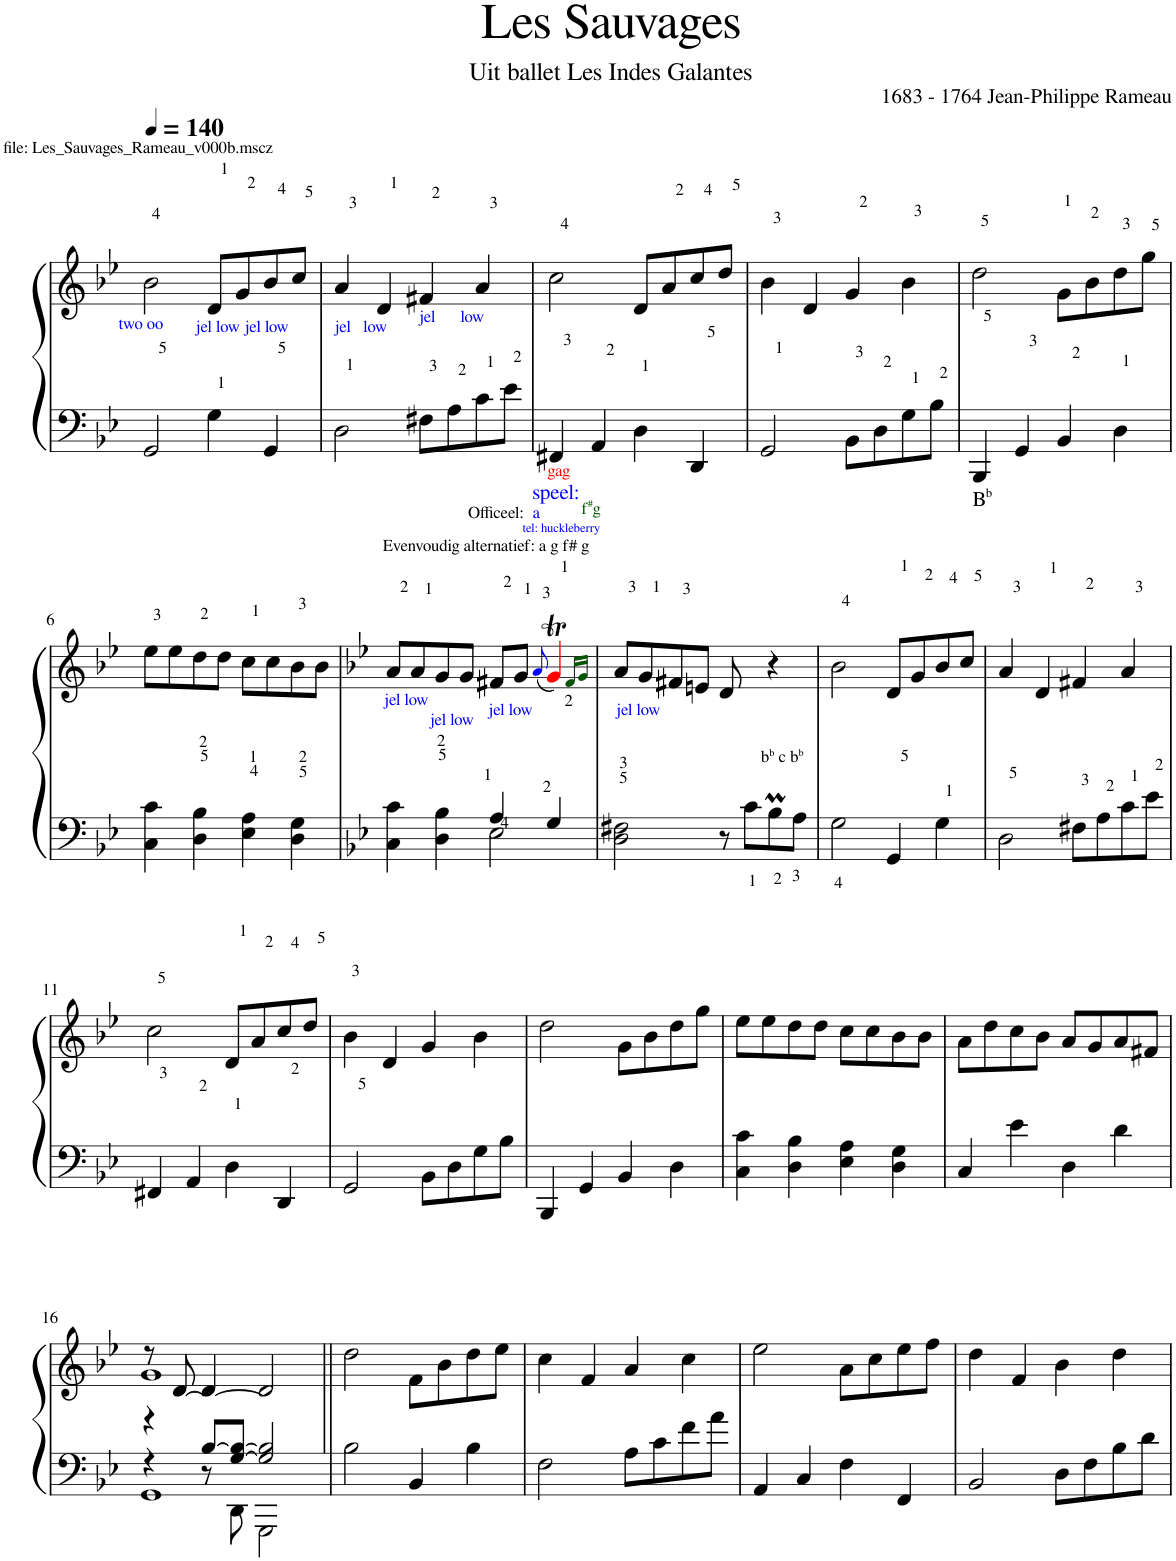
**kern	**kern
*part2	*part1
*staff2	*staff1
*I"Piano	*I"Piano
*I'Pno	*I'Pno
*clefF4	*clefG2
*k[b-e-]	*k[b-e-]
=1	=1
!	!LO:TX:a:t=file&colon; Les_Sauvages_Rameau_v000b.mscz
!	!LO:TX:b:color=#0000FF:t=two oo
2GG/	2b-\
!	!LO:TX:b:color=#0000FF:t=jel low jel low
4G\	8d/L
.	8g/
4GG/	8b-/
.	8cc/J
=2	=2
!	!LO:TX:b:color=#0000FF:t=jel   low
2D\	4a/
.	4d/
!	!LO:TX:b:color=#0000FF:t=jel      low
8F#X\L	4f#X/
8A\	.
8c\	4a/
8e-\J	.
=3	=3
4FF#X/	2cc\
4AA/	.
4D\	8d/L
.	8a/
4DD/	8cc/
.	8dd/J
=4	=4
2GG/	4b-\
.	4d/
8BB-\L	4g/
8D\	.
8G\	4b-\
8B-\J	.
=5	=5
!LO:TX:b:t=B	!
!LO:TX:b:t=b	!
4BBB-/	2dd\
4GG/	.
4BB-/	8g\L
.	8b-\
4D\	8dd\
.	8gg\J
!!LO:LB:g=z
=6	=6
4C\ 4c\	8ee-\L
.	8ee-\
4D\ 4B-\	8dd\
.	8dd\J
4E-\ 4A\	8cc\L
.	8cc\
4D\ 4G\	8b-\
.	8b-\J
=7	=7
*k[b-e-]	*k[b-e-]
*^	*
!	!	!LO:TX:b:color=#0000FF:t=jel low
4C\ 4c\	2ryy	8a/L
.	.	8a/
!	!	!LO:TX:b:color=#0000FF:t=jel low
4D\ 4B-\	.	8g/
.	.	8g/J
!	!	!LO:TX:a:t=Evenvoudig alternatief&colon; a g f# g
!	!	!LO:TX:b:color=#0000FF:t=jel low
4A/	2E-\	8f#X/L
!	!	!LO:TX:a:color=#0000FF:t=tel&colon; huckleberry
.	.	8g/J
.	.	(8qai/
!	!	!LO:TX:a:color=#0000FF:t=speel&colon;
!	!	!LO:TX:a:t=a
!	!	!LO:TX:a:color=#FF0000:t=gag
!	!	!LO:TX:a:color=#005500:t=f
!	!	!LO:TX:a:t=#
!	!	!LO:TX:a:t=g
!	!	!LO:TX:a:t=Officeel&colon;
4G/	.	4gTj/)
*v	*v	*
.	16qf#Z/LL
.	16qgZ/JJ
=8	=8
!	!LO:TX:b:color=#0000FF:t=jel low
2D\ 2F#X\	8a/L
.	8g/
.	8f#X/
.	8en/J
8r	8d/
8c<\L	8ryy
!LO:TX:a:t=b	!
!LO:TX:a:t=b	!
!LO:TX:a:t=c b	!
!LO:TX:a:t=b	!
8B-M<\	4r
8A<\J	.
=9	=9
2G<\	2b-\
4GG/	8d/L
.	8g/
4G\	8b-/
.	8cc/J
=10	=10
2D\	4a/
.	4d/
8F#X\L	4f#X/
8A\	.
8c\	4a/
8e-\J	.
!!LO:LB:g=z
=11	=11
4FF#X/	2cc\
4AA/	.
4D\	8d/L
.	8a/
4DD/	8cc/
.	8dd/J
=12	=12
2GG/	4b-\
.	4d/
8BB-\L	4g/
8D\	.
8G\	4b-\
8B-\J	.
=13	=13
4BBB-/	2dd\
4GG/	.
4BB-/	8g\L
.	8b-\
4D\	8dd\
.	8gg\J
=14	=14
4C\ 4c\	8ee-\L
.	8ee-\
4D\ 4B-\	8dd\
.	8dd\J
4E-\ 4A\	8cc\L
.	8cc\
4D\ 4G\	8b-\
.	8b-\J
=15	=15
4C/	8a\L
.	8dd\
4e-\	8cc\
.	8b-\J
4D\	8a/L
.	8g/
4d\	8a/
.	8f#X/J
!!LO:LB:g=z
=16	=16
*^	*^
*	*^	*	*
4r	4r	1GG	8r	1g
.	.	.	[8d/	.
[8B-/L	8r	.	4d/_	.
[8G/ 8B-/_J	8DD\	.	.	.
2G/] 2B-/]	2GGG\	.	2d/]	.
*v	*v	*v	*	*
*	*v	*v
=17||	=17||
2B-\	2dd\
4BB-/	8f\L
.	8b-\
4B-\	8dd\
.	8ee-\J
=18	=18
2F\	4cc\
.	4f/
8A\L	4a/
8c\	.
8f\	4cc\
8a\J	.
=19	=19
4AA/	2ee-\
4C/	.
4F\	8a\L
.	8cc\
4FF/	8ee-\
.	8ff\J
=20	=20
2BB-/	4dd\
.	4f/
8D\L	4b-\
8F\	.
8B-\	4dd\
8d\J	.
=	=
*-	*-
